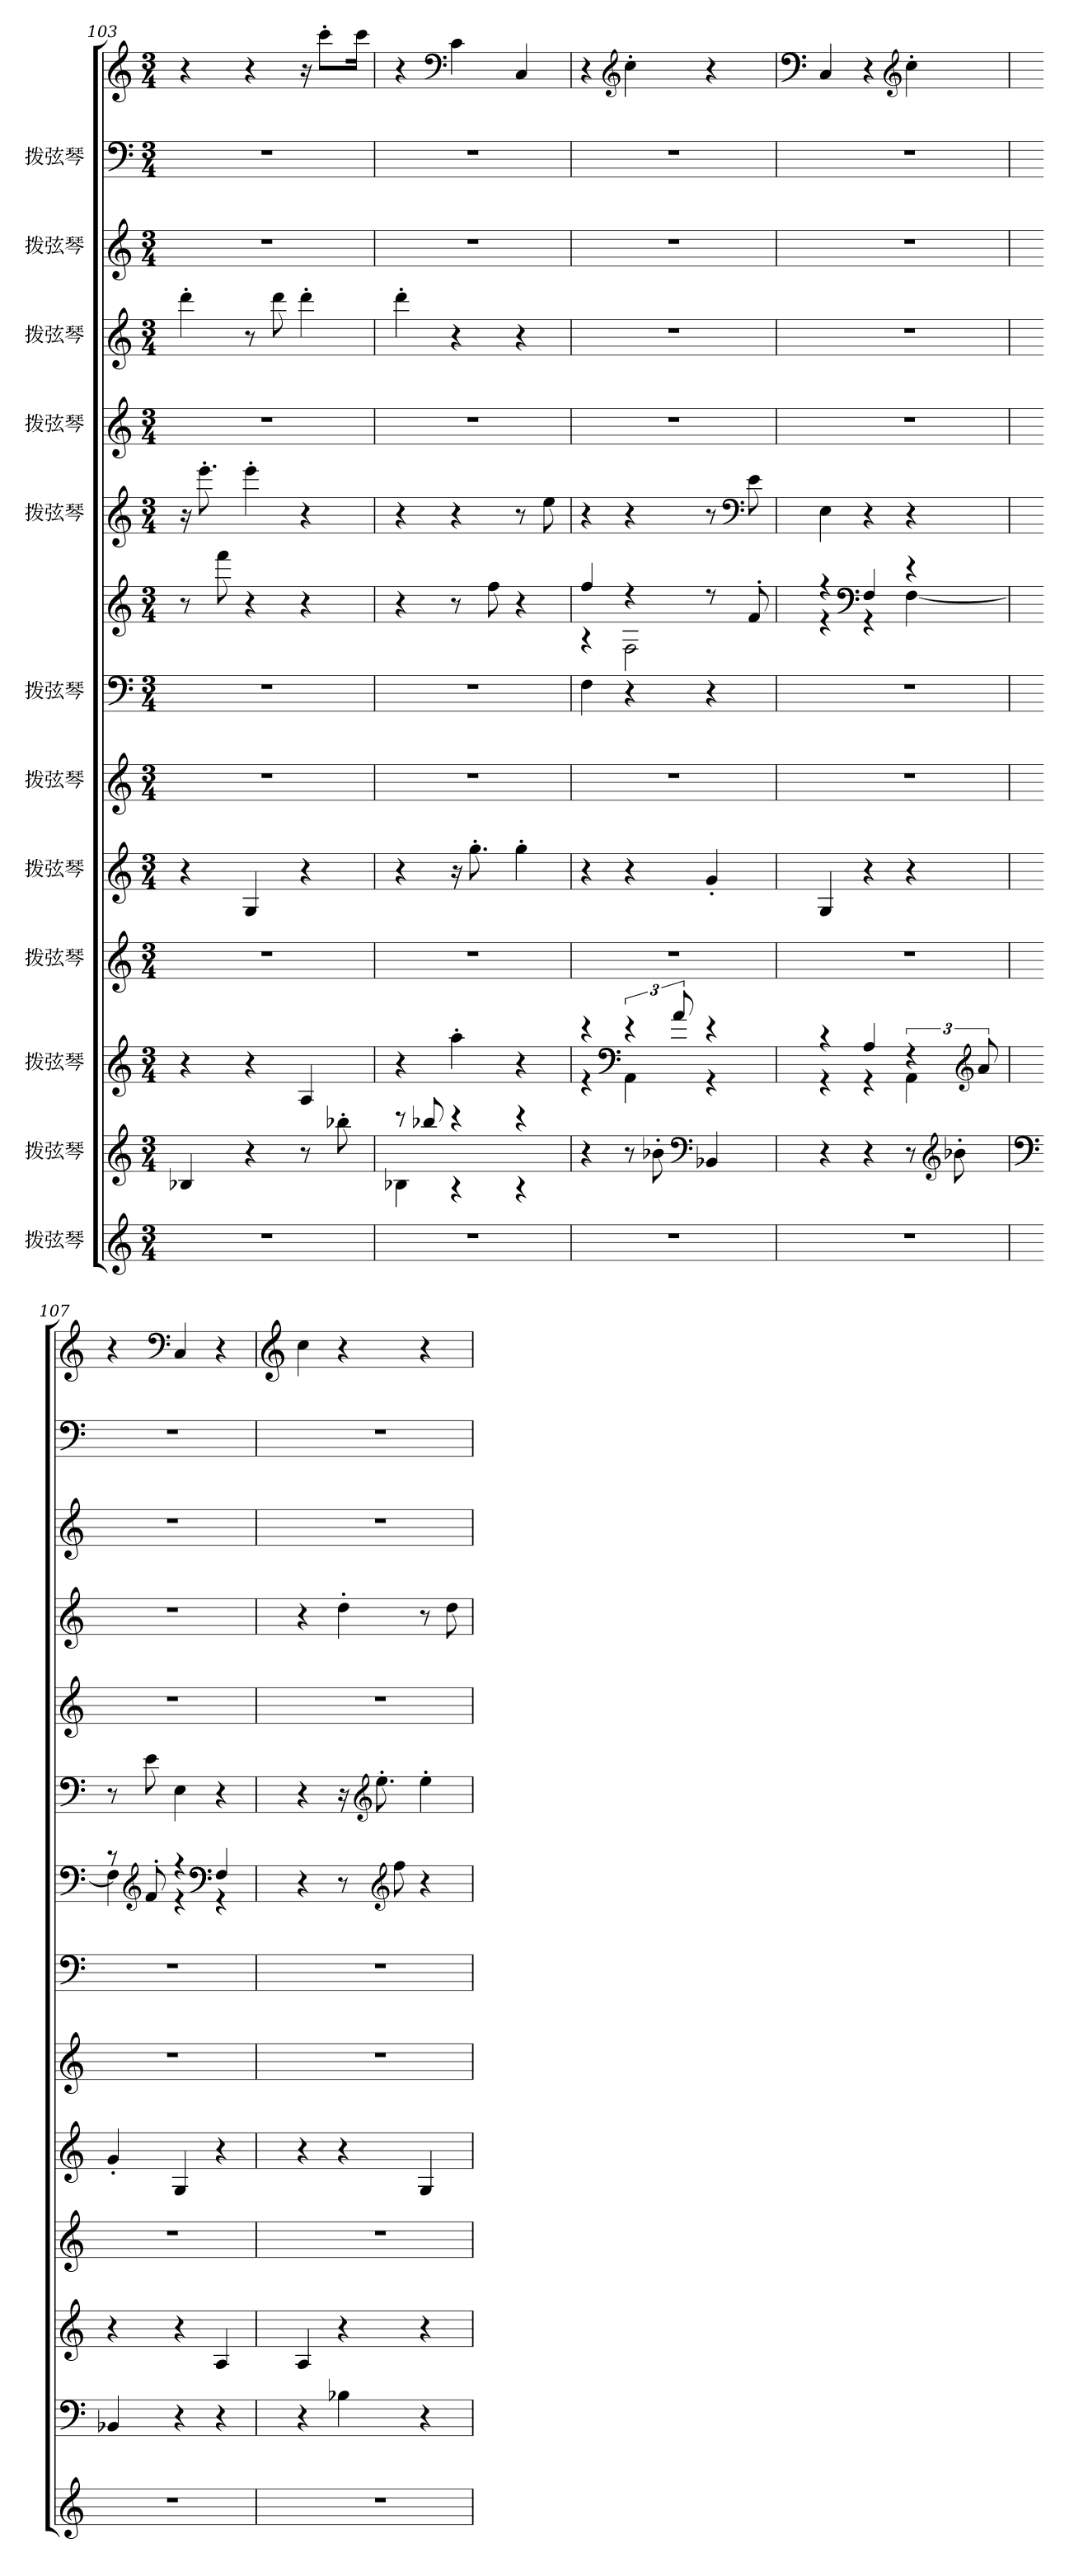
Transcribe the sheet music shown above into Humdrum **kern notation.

**kern	**kern	**kern	**kern	**kern	**kern	**kern	**kern	**kern	**kern	**kern	**kern	**kern	**kern
*part12	*part11	*part10	*part9	*part8	*part7	*part6	*part6	*part5	*part4	*part3	*part2	*part1	*part1
*staff14	*staff13	*staff12	*staff11	*staff10	*staff9	*staff8	*staff7	*staff6	*staff5	*staff4	*staff3	*staff2	*staff1
*I"拨弦琴	*I"拨弦琴	*I"拨弦琴	*I"拨弦琴	*I"拨弦琴	*I"拨弦琴	*I"拨弦琴	*	*I"拨弦琴	*I"拨弦琴	*I"拨弦琴	*I"拨弦琴	*I"拨弦琴	*
*clefG2	*clefG2	*clefG2	*clefG2	*clefG2	*clefG2	*clefF4	*clefG2	*clefG2	*clefG2	*clefG2	*clefG2	*clefF4	*clefG2
*k[]	*k[]	*k[]	*k[]	*k[]	*k[]	*k[]	*k[]	*k[]	*k[]	*k[]	*k[]	*k[]	*k[]
*M3/4	*M3/4	*M3/4	*M3/4	*M3/4	*M3/4	*M3/4	*M3/4	*M3/4	*M3/4	*M3/4	*M3/4	*M3/4	*M3/4
=103	=103	=103	=103	=103	=103	=103	=103	=103	=103	=103	=103	=103	=103
2.r	4B-X/	4r	2.r	4r	2.r	2.r	8r	16r	2.r	4ddd'\	2.r	2.r	4r
.	.	.	.	.	.	.	.	8.eee'\	.	.	.	.	.
.	.	.	.	.	.	.	8fff\	.	.	.	.	.	.
.	4r	4r	.	4G/	.	.	4r	4eee'\	.	8r	.	.	4r
.	.	.	.	.	.	.	.	.	.	8ddd\	.	.	.
.	8r	4A/	.	4r	.	.	4r	4r	.	4ddd'\	.	.	16r
.	.	.	.	.	.	.	.	.	.	.	.	.	8ccc'\L
.	8bb-X'\	.	.	.	.	.	.	.	.	.	.	.	.
.	.	.	.	.	.	.	.	.	.	.	.	.	16ccc\Jk
=104	=104	=104	=104	=104	=104	=104	=104	=104	=104	=104	=104	=104	=104
*	*^	*	*	*	*	*	*	*	*	*	*	*	*
2.r	8r	4B-X\	4r	2.r	4r	2.r	2.r	4r	4r	2.r	4ddd'\	2.r	2.r	4r
.	8bb-X/	.	.	.	.	.	.	.	.	.	.	.	.	.
*	*	*	*	*	*	*	*	*	*	*	*	*	*	*clefF4
.	4r	4r	4aa'\	.	16r	.	.	8r	4r	.	4r	.	.	4c\
.	.	.	.	.	8.gg'\	.	.	.	.	.	.	.	.	.
.	.	.	.	.	.	.	.	8ff\	.	.	.	.	.	.
.	4r	4r	4r	.	4gg'\	.	.	4r	8r	.	4r	.	.	4C/
.	.	.	.	.	.	.	.	.	8ee\	.	.	.	.	.
*	*v	*v	*	*	*	*	*	*	*	*	*	*	*	*
!!LO:PB:g=z
=105	=105	=105	=105	=105	=105	=105	=105	=105	=105	=105	=105	=105	=105
*	*	*^	*	*	*	*	*^	*	*	*	*	*	*
2.r	4r	4r	4r	2.r	4r	2.r	4F\	4ff/	4r	4r	2.r	2.r	2.r	2.r	4r
*	*	*clefF4	*	*	*	*	*	*	*	*	*	*	*	*	*clefG2
.	8r	6r	4AA\	.	4r	.	4r	4r	2F\	4r	.	.	.	.	4cc'\
.	8b-X'\	.	.	.	.	.	.	.	.	.	.	.	.	.	.
.	.	12a/	.	.	.	.	.	.	.	.	.	.	.	.	.
*	*clefF4	*	*	*	*	*	*	*	*	*	*	*	*	*	*
.	4BB-X/	4r	4r	.	4g'/	.	4r	8r	.	8r	.	.	.	.	4r
*	*	*	*	*	*	*	*	*	*	*clefF4	*	*	*	*	*
.	.	.	.	.	.	.	.	8f'/	.	8e\	.	.	.	.	.
=106	=106	=106	=106	=106	=106	=106	=106	=106	=106	=106	=106	=106	=106	=106	=106
*	*	*	*	*	*	*	*	*	*	*	*	*	*	*	*clefF4
2.r	4r	4r	4r	2.r	4G/	2.r	2.r	4r	4r	4E\	2.r	2.r	2.r	2.r	4C/
*	*	*	*	*	*	*	*	*clefF4	*	*	*	*	*	*	*
.	4r	4A/	4r	.	4r	.	.	4F/	4r	4r	.	.	.	.	4r
*	*	*	*	*	*	*	*	*	*	*	*	*	*	*	*clefG2
.	8r	6r	4AA\	.	4r	.	.	4r	[4F\	4r	.	.	.	.	4cc'\
*	*clefG2	*	*	*	*	*	*	*	*	*	*	*	*	*	*
.	8b-X'\	.	.	.	.	.	.	.	.	.	.	.	.	.	.
*	*	*clefG2	*	*	*	*	*	*	*	*	*	*	*	*	*
.	.	12a/	.	.	.	.	.	.	.	.	.	.	.	.	.
*	*	*v	*v	*	*	*	*	*	*	*	*	*	*	*	*
=107	=107	=107	=107	=107	=107	=107	=107	=107	=107	=107	=107	=107	=107	=107
*	*clefF4	*	*	*	*	*	*	*	*	*	*	*	*	*
2.r	4BB-X/	4r	2.r	4g'/	2.r	2.r	8r	4F\]	8r	2.r	2.r	2.r	2.r	4r
*	*	*	*	*	*	*	*clefG2	*	*	*	*	*	*	*
.	.	.	.	.	.	.	8f'/	.	8e\	.	.	.	.	.
*	*	*	*	*	*	*	*	*	*	*	*	*	*	*clefF4
.	4r	4r	.	4G/	.	.	4r	4r	4E\	.	.	.	.	4C/
*	*	*	*	*	*	*	*clefF4	*	*	*	*	*	*	*
.	4r	4A/	.	4r	.	.	4F/	4r	4r	.	.	.	.	4r
*	*	*	*	*	*	*	*v	*v	*	*	*	*	*	*
!!LO:PB:g=z
=108	=108	=108	=108	=108	=108	=108	=108	=108	=108	=108	=108	=108	=108
*	*	*	*	*	*	*	*	*	*	*	*	*	*clefG2
2.r	4r	4A/	2.r	4r	2.r	2.r	4r	4r	2.r	4r	2.r	2.r	4cc\
.	4B-X\	4r	.	4r	.	.	8r	16r	.	4dd'\	.	.	4r
*	*	*	*	*	*	*	*	*clefG2	*	*	*	*	*
.	.	.	.	.	.	.	.	8.ee'\	.	.	.	.	.
*	*	*	*	*	*	*	*clefG2	*	*	*	*	*	*
.	.	.	.	.	.	.	8ff\	.	.	.	.	.	.
.	4r	4r	.	4G/	.	.	4r	4ee'\	.	8r	.	.	4r
.	.	.	.	.	.	.	.	.	.	8dd\	.	.	.
=	=	=	=	=	=	=	=	=	=	=	=	=	=
*-	*-	*-	*-	*-	*-	*-	*-	*-	*-	*-	*-	*-	*-
